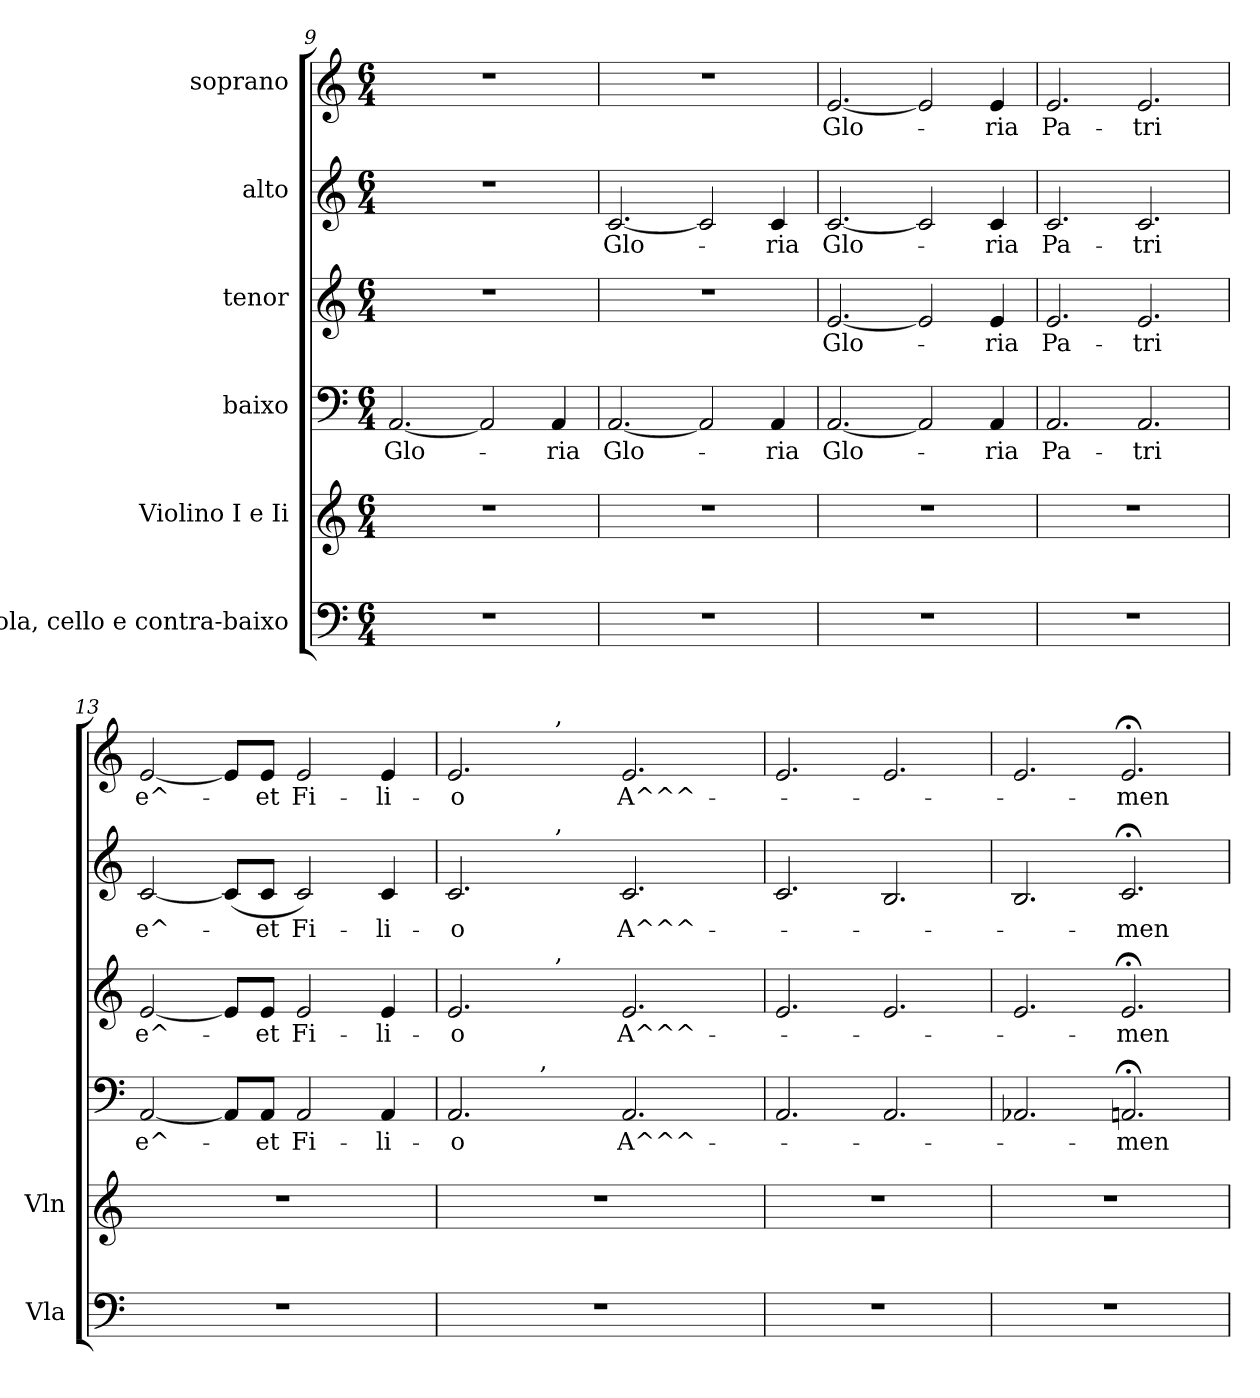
**kern	**kern	**kern	**text	**kern	**text	**kern	**text	**kern	**text
*part6	*part5	*part4	*part4	*part3	*part3	*part2	*part2	*part1	*part1
*staff6	*staff5	*staff4	*staff4	*staff3	*staff3	*staff2	*staff2	*staff1	*staff1
*I"Viola, cello e contra-baixo	*I"Violino I e Ii	*I"baixo	*	*I"tenor	*	*I"alto	*	*I"soprano	*
*I'Vla	*I'Vln	*	*	*	*	*	*	*	*
*clefF4	*clefG2	*clefF4	*	*clefG2	*	*clefG2	*	*clefG2	*
*k[]	*k[]	*k[]	*	*k[]	*	*k[]	*	*k[]	*
*C:	*C:	*C:	*	*C:	*	*C:	*	*C:	*
*M6/4	*M6/4	*M6/4	*	*M6/4	*	*M6/4	*	*M6/4	*
=9	=9	=9	=9	=9	=9	=9	=9	=9	=9
!	!	!	!LO:LY:b	!	!	!	!	!	!
1.r	1.r	[<2.AA/	Glo-	1.r	.	1.r	.	1.r	.
.	.	2AA/]	.	.	.	.	.	.	.
!	!	!	!LO:LY:b	!	!	!	!	!	!
.	.	4AA/	-ria	.	.	.	.	.	.
!!LO:PB:g=z
=10	=10	=10	=10	=10	=10	=10	=10	=10	=10
!	!	!	!LO:LY:b	!	!	!	!LO:LY:b	!	!
1.r	1.r	[<2.AA/	Glo-	1.r	.	[<2.c/	Glo-	1.r	.
.	.	2AA/]	.	.	.	2c/]	.	.	.
!	!	!	!LO:LY:b	!	!	!	!LO:LY:b	!	!
.	.	4AA/	-ria	.	.	4c/	-ria	.	.
=11	=11	=11	=11	=11	=11	=11	=11	=11	=11
!	!	!	!LO:LY:b	!	!LO:LY:b	!	!LO:LY:b	!	!LO:LY:b
1.r	1.r	[<2.AA/	Glo-	[<2.e/	Glo-	[<2.c/	Glo-	[<2.e/	Glo-
.	.	2AA/]	.	2e/]	.	2c/]	.	2e/]	.
!	!	!	!LO:LY:b	!	!LO:LY:b	!	!LO:LY:b	!	!LO:LY:b
.	.	4AA/	-ria	4e/	-ria	4c/	-ria	4e/	-ria
=12	=12	=12	=12	=12	=12	=12	=12	=12	=12
!	!	!	!LO:LY:b	!	!LO:LY:b	!	!LO:LY:b	!	!LO:LY:b
1.r	1.r	2.AA/	Pa-	2.e/	Pa-	2.c/	Pa-	2.e/	Pa-
!	!	!	!LO:LY:b	!	!LO:LY:b	!	!LO:LY:b	!	!LO:LY:b
.	.	2.AA/	-tri	2.e/	-tri	2.c/	-tri	2.e/	-tri
=13	=13	=13	=13	=13	=13	=13	=13	=13	=13
!	!	!	!LO:LY:b	!	!LO:LY:b	!	!LO:LY:b	!	!LO:LY:b
1.r	1.r	[<2AA/	e^-	[<2e/	e^-	[<2c/	e^-	[<2e/	e^-
.	.	8AA/L]	.	8e/L]	.	(>8c/L]	.	8e/L]	.
!	!	!	!LO:LY:b:rj	!	!LO:LY:b:rj	!	!LO:LY:b:rj	!	!LO:LY:b:rj
.	.	8AA/J	-et	8e/J	-et	8c/J	-et	8e/J	-et
!	!	!	!LO:LY:b	!	!LO:LY:b	!	!LO:LY:b	!	!LO:LY:b
.	.	2AA/	Fi-	2e/	Fi-	2c/)	Fi-	2e/	Fi-
!	!	!	!LO:LY:b:rj	!	!LO:LY:b:rj	!	!LO:LY:b:rj	!	!LO:LY:b:rj
.	.	4AA/	-li-	4e/	-li-	4c/	-li-	4e/	-li-
!!LO:PB:g=z
=14	=14	=14	=14	=14	=14	=14	=14	=14	=14
!	!	!	!LO:LY:b:rj	!	!LO:LY:b:rj	!	!LO:LY:b:rj	!	!LO:LY:b:rj
*	*	*^	*	*^	*	*^	*	*^	*
1.r	1.r	2.AA/	4.ryy	-o	2.e/	4ryy	-o	2.c/	4ryy	-o	2.e/	4ryy	-o
.	.	.	.	.	.	8ryy	.	.	8ryy	.	.	8ryy	.
!	!	!	!LO:TX:a:t=,	!	!	!	!	!	!	!	!	!	!
.	.	.	1ryy	.	.	32ryy	.	.	32ryy	.	.	32ryy	.
!	!	!	!	!	!	!	!	!	!	!	!	!LO:TX:a:t=,	!
!	!	!	!	!	!	!	!	!	!LO:TX:a:t=,	!	!	!	!
!	!	!	!	!	!	!LO:TX:a:t=,	!	!	!	!	!	!	!
.	.	.	.	.	.	1ryy	.	.	1ryy	.	.	1ryy	.
!	!	!	!	!LO:LY:b	!	!	!LO:LY:b	!	!	!LO:LY:b	!	!	!LO:LY:b
.	.	2.AA/	.	A^^^-	2.e/	.	A^^^-	2.c/	.	A^^^-	2.e/	.	A^^^-
.	.	.	8ryy	.	.	.	.	.	.	.	.	.	.
.	.	.	.	.	.	16.ryy	.	.	16.ryy	.	.	16.ryy	.
*	*	*v	*v	*	*	*	*	*v	*v	*	*v	*v	*
*	*	*	*	*v	*v	*	*	*	*	*
=15	=15	=15	=15	=15	=15	=15	=15	=15	=15
1.r	1.r	2.AA/	.	2.e/	.	2.c/	.	2.e/	.
.	.	2.AA/	.	2.e/	.	2.B/	.	2.e/	.
=16	=16	=16	=16	=16	=16	=16	=16	=16	=16
1.r	1.r	2.AA-X/	.	2.e/	.	2.B/	.	2.e/	.
!	!	!	!LO:LY:b	!	!LO:LY:b	!	!LO:LY:b	!	!LO:LY:b
.	.	2.AAn;/	-men	2.e;/	-men	2.c;/	-men	2.e;/	-men
=	=	=	=	=	=	=	=	=	=
*-	*-	*-	*-	*-	*-	*-	*-	*-	*-
